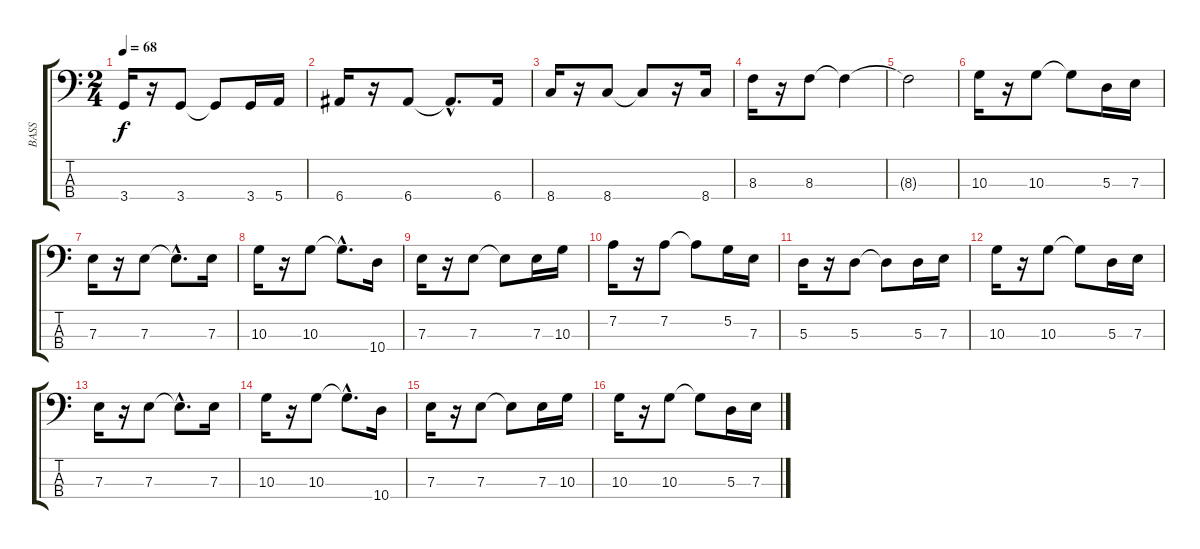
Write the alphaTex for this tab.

\track ("BASS" "BASS") {instrument electricbassfinger}
\staff {score tabs}
\tuning (G2 D2 A1 E1) {hide}
\ts (2 4)
\tempo 68
\clef f4
\ks c
3.4.16{dy f} r.16 3.4.8 3.4{t}.8 3.4.16 5.4.16 |
6.4.16 r.16 6.4.8 6.4{hac t}.8{d} 6.4.16 |
8.4.16 r.16 8.4.8 8.4{t}.8 r.16 8.4.16 |
8.3.16 r.16 8.3.8 8.3{t}.4 |
8.3{t}.2 |
10.3.16 r.16 10.3.8 10.3{t}.8 5.3.16 7.3.16 |
7.3.16 r.16 7.3.8 7.3{hac t}.8{d} 7.3.16 |
10.3.16 r.16 10.3.8 10.3{hac t}.8{d} 10.4.16 |
7.3.16 r.16 7.3.8 7.3{t}.8 7.3.16 10.3.16 |
7.2.16 r.16 7.2.8 7.2{t}.8 5.2.16 7.3.16 |
5.3.16 r.16 5.3.8 5.3{t}.8 5.3.16 7.3.16 |
10.3.16 r.16 10.3.8 10.3{t}.8 5.3.16 7.3.16 |
7.3.16 r.16 7.3.8 7.3{hac t}.8{d} 7.3.16 |
10.3.16 r.16 10.3.8 10.3{hac t}.8{d} 10.4.16 |
7.3.16 r.16 7.3.8 7.3{t}.8 7.3.16 10.3.16 |
10.3.16 r.16 10.3.8 10.3{t}.8 5.3.16 7.3.16
